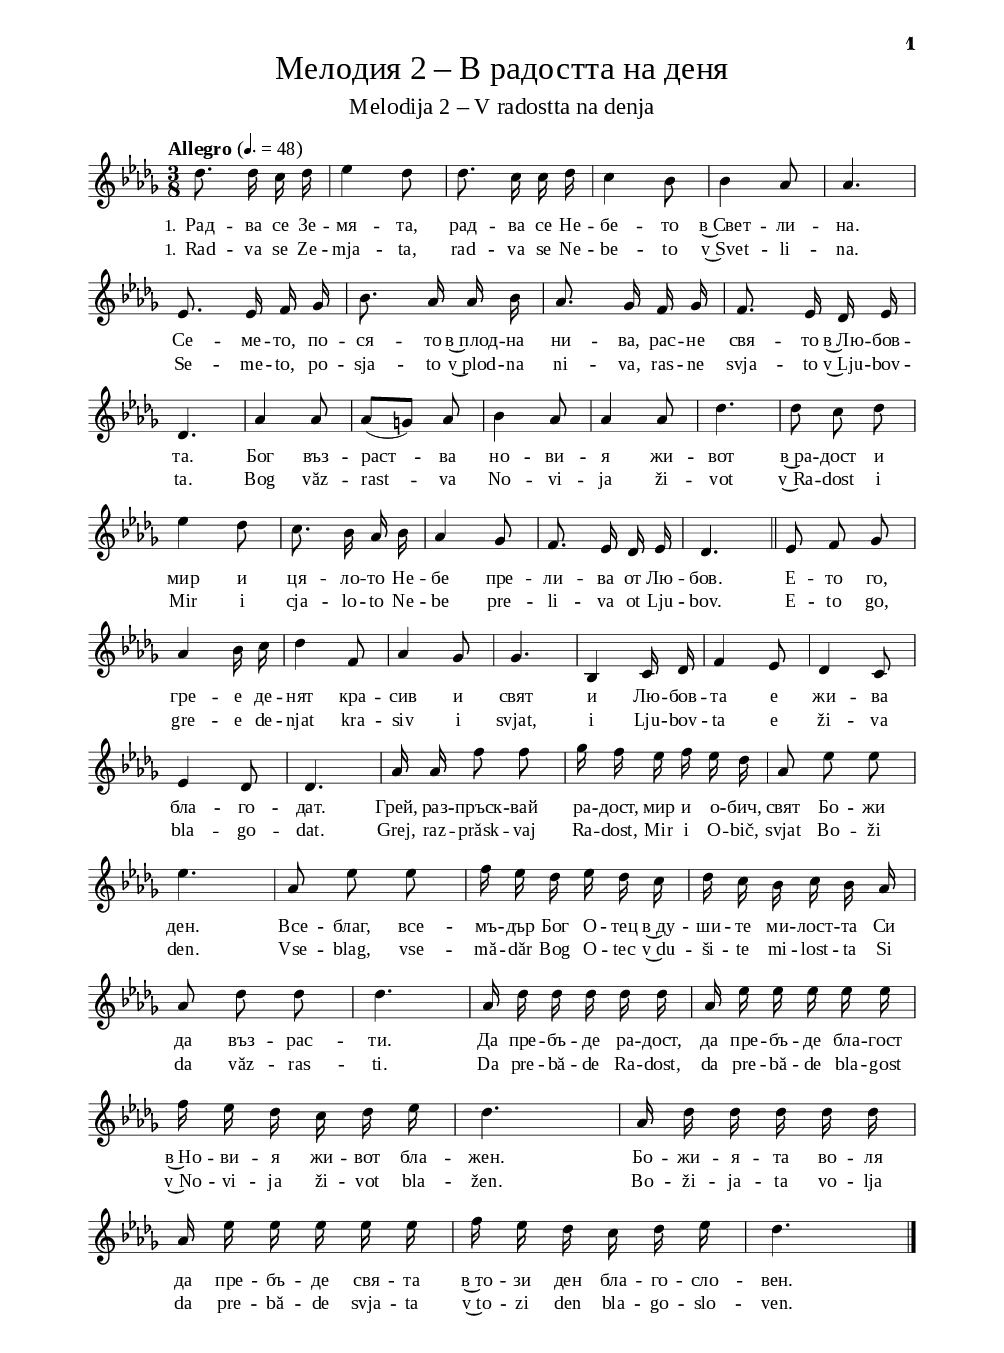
\version "2.24.4"

% include paper part and global functions
\include "include/globals.ily"

\bookpart {
  \label #'ref221
  \tocItem \markup "Мелодия – В радостта... – Melodija – V radostta..."
  \include "include/bookpart-paper.ily"
  \score {
    \include "include/score-layout.ily"

    \new Voice \absolute {
      \clef treble
      \key des \major
      \time 3/8
      \tempoFunc "Allegro" 4. "48"
      \autoBeamOff
      des''8. des''16 c''16 des''16
      | % 2
      es''4 des''8 | % 3
      des''8. c''16 c''16 des''16
      | % 4
      c''4 bes'8  | % 5
      bes'4  as'8 | % 6
      as'4. | \break % 7
      es'8.  es'16  f'16  ges'16  | % 8
      bes'8.  as'16  as'16 bes'16  | % 9
      as'8.  ges'16  f'16  ges'16 |
      f'8.  es'16  des'16  es'16 | \break % 11
      des'4. | % 12
      as'4  as'8   | % 13
      as'8 [(  g'8 )]  as'8 | % 14
      bes'4  as'8  | % 15
      as'4  as'8 | % 16
      des''4.  | % 17
      des''8 c''8 des''8 | \break % 18
      es''4 des''8 | % 19
      c''8. bes'16  as'16 bes'16  |

      as'4  ges'8  | % 21
      f'8.  es'16  des'16  es'16 | % 22
      des'4. \bar "||"
      es'8  f'8  ges'8 | \break % 24
      as'4 bes'16 c''16  | % 25
      des''4  f'8 | % 26
      as'4  ges'8 | % 27
      ges'4. | % 28
      bes4  c'16  des'16   | % 29
      f'4  es'8  |
      des'4  c'8  \break | % 31
      es'4  des'8 | % 32
      des'4. | % 33
      as'16  as'16 f''8 f''8 | % 34
      ges''16 f''16 es''16 f''16
      es''16 des''16   | % 35
      as'8 es''8 es''8 | \break % 36
      es''4.  | % 37
      as'8 es''8 es''8   | % 38
      f''16 es''16 des''16 es''16
      des''16 c''16 | % 39
      des''16 c''16 bes'16 c''16
      bes'16  as'16 | \break
      as'8 des''8 des''8 | % 41
      des''4. | % 42
      as'16 des''16 des''16 des''16
      des''16 des''16  |   % 43
      as'16 es''16 es''16 es''16
      es''16 es''16 | \break % 44
      f''16 es''16 des''16 c''16
      des''16 es''16 |  % 45
      des''4. | % 46
      as'16 des''16 des''16 des''16
      des''16 des''16 \break | % 47
      as'16 es''16 es''16 es''16
      es''16 es''16 | % 48
      f''16 es''16 des''16 c''16
      des''16 es''16 | % 49
      des''4. \bar "|."
    }

    \addlyrics {
      \set stanza = "1." Рад -- ва се Зе -- мя -- та, рад --
      ва се Не -- бе -- то в~Свет -- ли
      -- на. Се -- ме -- то, по -- ся -- то
      в~плод -- на ни -- ва, рас -- не
      свя -- то в~Лю -- бов -- та. Бог
      въз -- раст -- ва но -- ви -- я
      жи -- вот в~ра -- дост и мир и
      ця -- ло -- то Не -- бе пре -- ли --
      ва от Лю -- бов. Е -- то го, гре --
      е де -- нят кра -- сив и свят и
      Лю -- бов -- та е жи -- ва бла --
      го -- дат. Грей, раз -- пръск -- вай
      ра -- дост, мир и о -- бич, свят
      Бо -- жи ден. Все -- благ, все --
      мъ -- дър Бог О -- тец в~ду -- ши
      -- те ми -- лост -- та Си да въз --
      рас -- ти. Да пре -- бъ -- де ра --
      дост, да пре -- бъ -- де бла --
      гост в~Но -- ви -- я жи -- вот бла
      -- жен. Бо -- жи -- я -- та во -- ля
      да пре -- бъ -- де свя -- та в~то
      -- зи ден бла -- го -- сло -- вен.}

      \addlyrics {
        \set stanza = "1." Rad -- va se Ze -- mja -- ta, rad --
        va se Ne -- be -- to v~Svet -- li
        -- na. Se -- me -- to, po -- sja -- to
        v~plod -- na ni -- va, ras -- ne
        svja -- to v~Lju -- bov -- ta. Bog
        văz -- rast -- va No -- vi -- ja
        ži -- vot v~Ra -- dost i Mir i
        cja -- lo -- to Ne -- be pre -- li --
        va ot Lju -- bov. E -- to go, gre --
        e de -- njat kra -- siv i svjat, i
        Lju -- bov -- ta e ži -- va bla --
        go -- dat. Grej, raz -- prăsk -- vaj
        Ra -- dost, Mir i O -- bič, svjat
        Bo -- ži den. Vse -- blag, vse --
        mă -- dăr Bog O -- tec v~du -- ši
        -- te mi -- lost -- ta Si da văz --
        ras -- ti. Da pre -- bă -- de Ra --
        dost, da pre -- bă -- de bla --
        gost v~No -- vi -- ja ži -- vot bla
        -- žen. Bo -- ži -- ja -- ta vo -- lja
        da pre -- bă -- de svja -- ta v~to
        -- zi den bla -- go -- slo -- ven.}


        \header {
          title = \titleFunc "Мелодия 2 – В радостта на деня" "Melodija 2 – V radostta na denja"
        }

        \midi{}

      } % score

      \markup \vspace #1

      \markup \abs-fontsize #11 {
        \hspace #15
        \override #`(baseline-skip . ,bgCoupletBaselineSkip) % affects space between column lines
        \column {


          \line {  2. Слънчевото ято Бога благославя и зари,}

          \line {   "   " Божията Слава новия свещен живот да озари.}

          \line {   "   " Целият всемир е светлина и светлината}

          \line {   "   " извор е на радост, сила и живот.}
          \vspace #0.5
          \line \italic {   "      " Припев:}
          \line {   "      " Ето го, грее денят ...}
          \vspace #0.5


          \line {  2. Slănčevoto jato Boga blagoslavja i zari,}

          \line {   "   " Božijata Slava novija svešten život da ozari.}

          \line {   "   " Celijat vsemir e svetlina i svetlinata}

          \line {   "   " izvor e na radost, sila i život.}
          \vspace #0.5
          \line \italic {   "      " Refrain:}
          \line {   "      " Eto go, gree denjat ...}

        }

      } % markup

      \markup \vspace #3

      % include foreign translation(s) of the song
      \version "2.24.4"

\markup \fill-line { \fontsize #deTitleFontSize "Melodie 2 – In der Freude des Tages" }
\markup \null
\markup \null
\markup \abs-fontsize #11 {
  \fill-line {
  \override #`(baseline-skip . ,deCoupletBaselineSkip)

  \column {

 \line { 1.  Die Erde freut sich, der Himmel freut sich im Licht.}

 \line { "   "Das Korn, in den fruchbaren Acker gesät,}

 \line { "   "gedeiht heilig in der Liebe [Ljubov]. }

 \line { "   "Gott lässt das neue Leben wachsen in Freude und Frieden}

 \line { "   "und der ganze Himmel fließt von Liebe [Ljubov] über.}
 \vspace #0.5

 \line \italic { "   "Refrain:}

 \line { "   "Nun leuchtet der Tag schön und heilig,}

 \line { "   "und die Liebe ist ein lebendiger Segen.}

 \line { "   "Leuchte, verbreite Freude, Frieden und Liebe [obič], heiliger, göttlicher Tag. }

 \line { "   "Allgütiger, allweiser Gottvater, möge Er seine Gnade in den Seelen mehren.}

 \line { "   "Auf dass die Freude ewig währe, }
 
  \line { "   " auf dass die Güte ewig währe im neuen seligen Leben.}

 \line { "   "Möge der göttliche Wille an diesem gesegneten Tag auf ewig heilig sein.}
 \vspace #0.5

 \line { 2. Der Schwarm aus der Sonne segnet und sprüht, }
 
  \line { "   "damit der göttliche Ruhm das heilige Leben erleuchtet. }

 \line { "   "Die ganze Welt ist Licht }
 \line { "   " und das Licht ist Quelle von Freude, Kraft und Leben.}


\vspace #0.5

\line \italic {"   " Refrain ...}

 \line { "   "Nun leuchtet der Tag...}
  }
  }
}


    } % bookpart

    % Più mosso
    %
